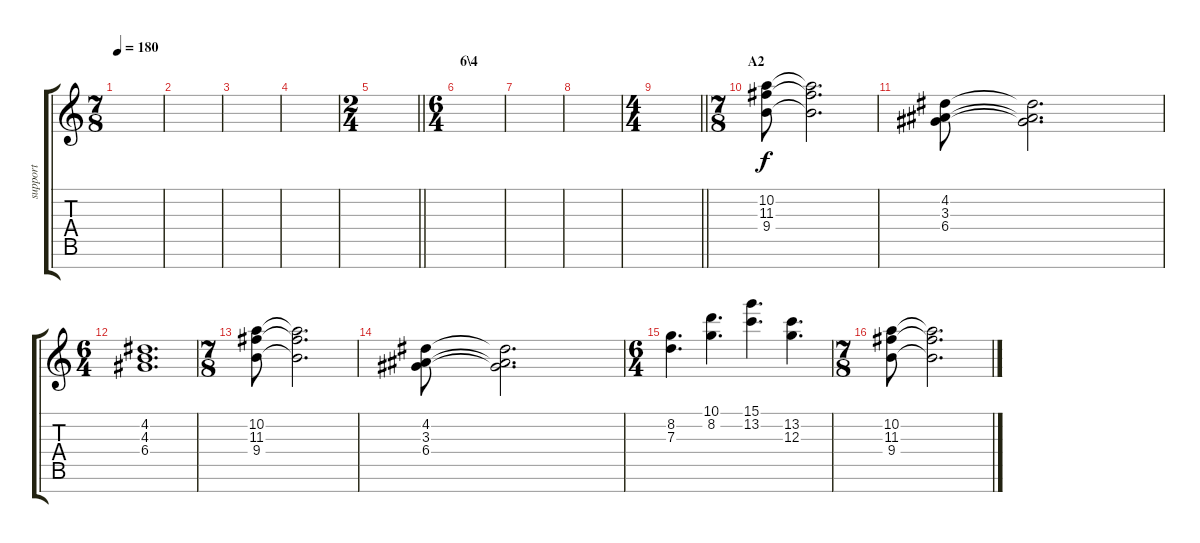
\track ("support" "support") {instrument electricguitarclean}
\staff {score tabs}
\tuning (E4 B3 G3 D3 A2 E2 B1) {hide}
\ts (7 8)
\tempo 180
\clef g2
\ks c
|
|
|
|
\ts (2 4)
\barLineRight lightlight
|
\ts (6 4)
\section ("" "6\\4")
|
|
|
\ts (4 4)
\barLineRight lightlight
|
\ts (7 8)
\section ("" "A2")
(10.2 11.3 9.4).8 (10.2{t} 11.3{t} 9.4{t}).2{d} |
(4.2 3.3 6.4).8 (4.2{t} 3.3{t} 6.4{t}).2{d} |
\ts (6 4)
(4.2 4.3 6.4).1{d} |
\ts (7 8)
(10.2 11.3 9.4).8 (10.2{t} 11.3{t} 9.4{t}).2{d} |
(4.2 3.3 6.4).8 (4.2{t} 3.3{t} 6.4{t}).2{d} |
\ts (6 4)
(8.2 7.3).4{d} (10.1 8.2).4{d} (15.1 13.2).4{d} (13.2 12.3).4{d} |
\ts (7 8)
(10.2 11.3 9.4).8 (10.2{t} 11.3{t} 9.4{t}).2{d}
